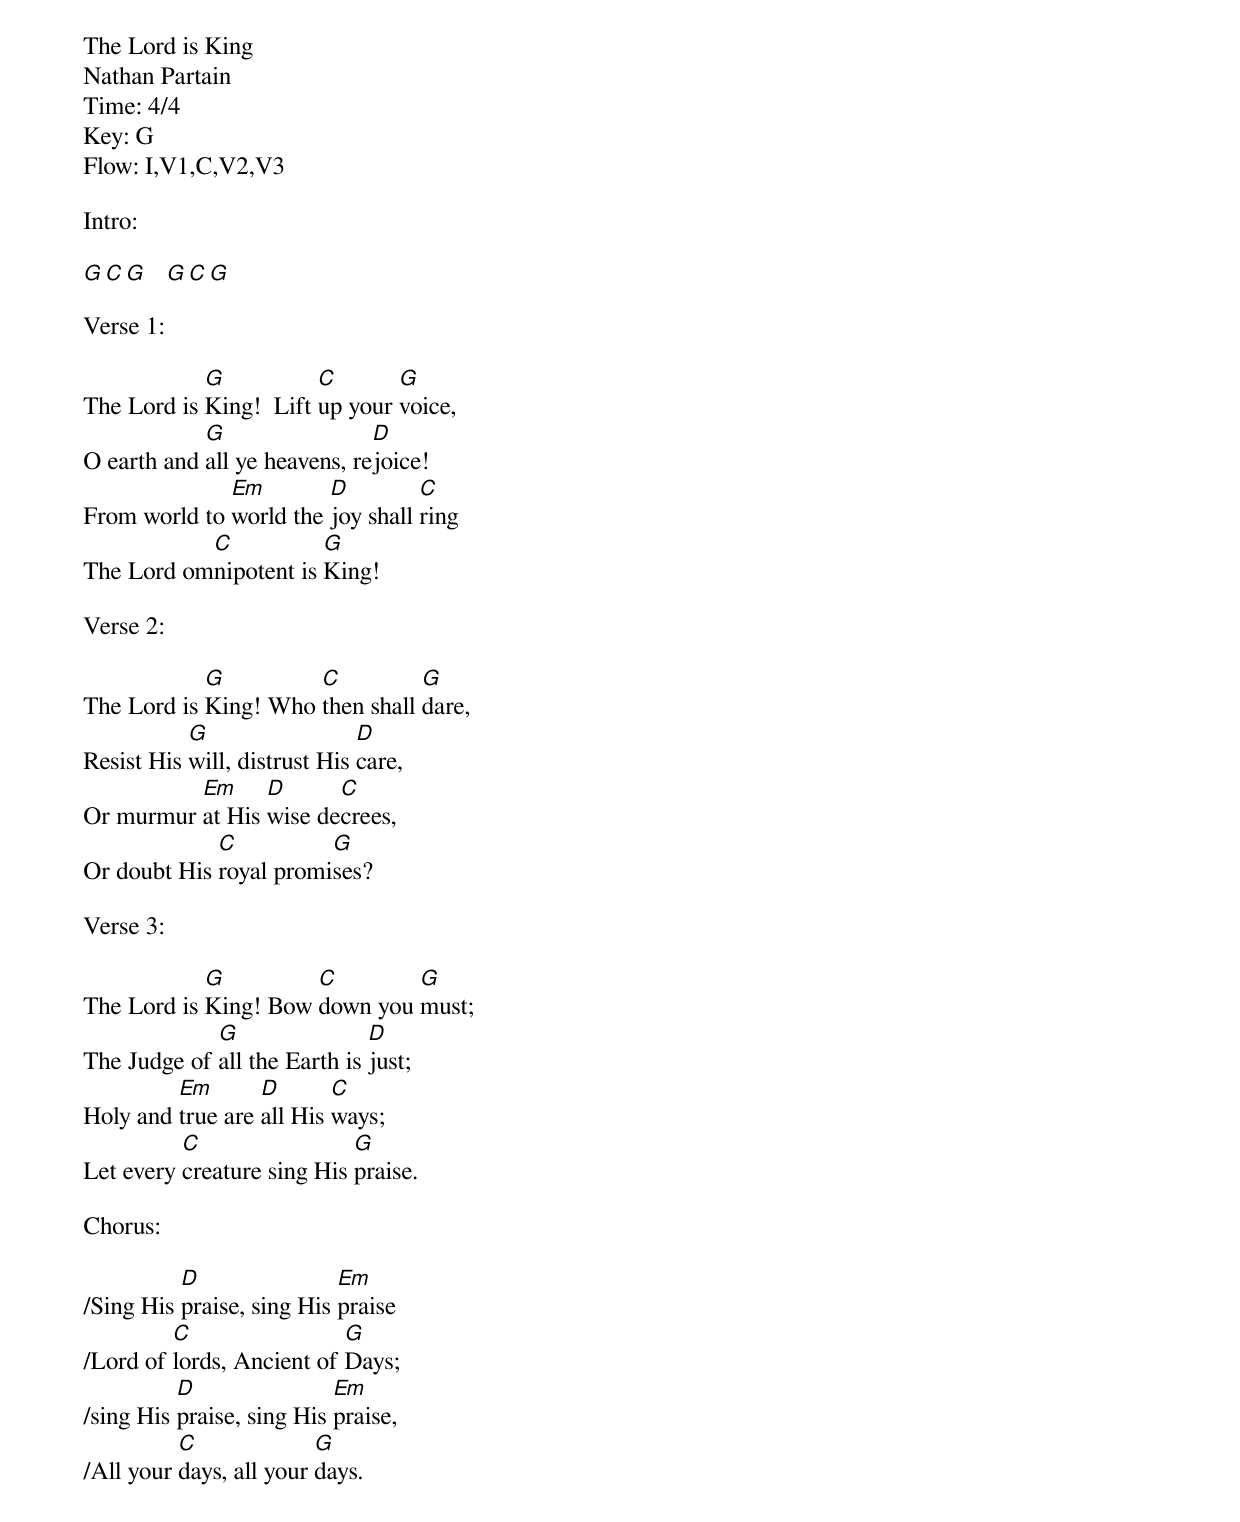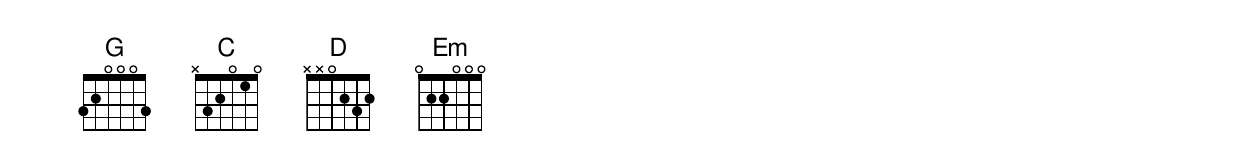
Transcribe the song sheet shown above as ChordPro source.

The Lord is King
Nathan Partain
Time: 4/4
Key: G
Flow: I,V1,C,V2,V3

Intro:

[G][C][G]   [G][C][G]

Verse 1:

The Lord is [G]King!  Lift [C]up your [G]voice,
O earth and [G]all ye heavens, re[D]joice!
From world to [Em]world the [D]joy shall [C]ring
The Lord om[C]nipotent is [G]King!

Verse 2:

The Lord is [G]King! Who [C]then shall [G]dare,
Resist His [G]will, distrust His [D]care,
Or murmur [Em]at His [D]wise de[C]crees,
Or doubt His [C]royal promi[G]ses?

Verse 3:

The Lord is [G]King! Bow [C]down you [G]must;
The Judge of [G]all the Earth is [D]just;
Holy and [Em]true are [D]all His [C]ways;
Let every [C]creature sing His [G]praise.

Chorus:

/Sing His [D]praise, sing His [Em]praise
/Lord of [C]lords, Ancient of [G]Days;
/sing His [D]praise, sing His [Em]praise,
/All your [C]days, all your [G]days.
